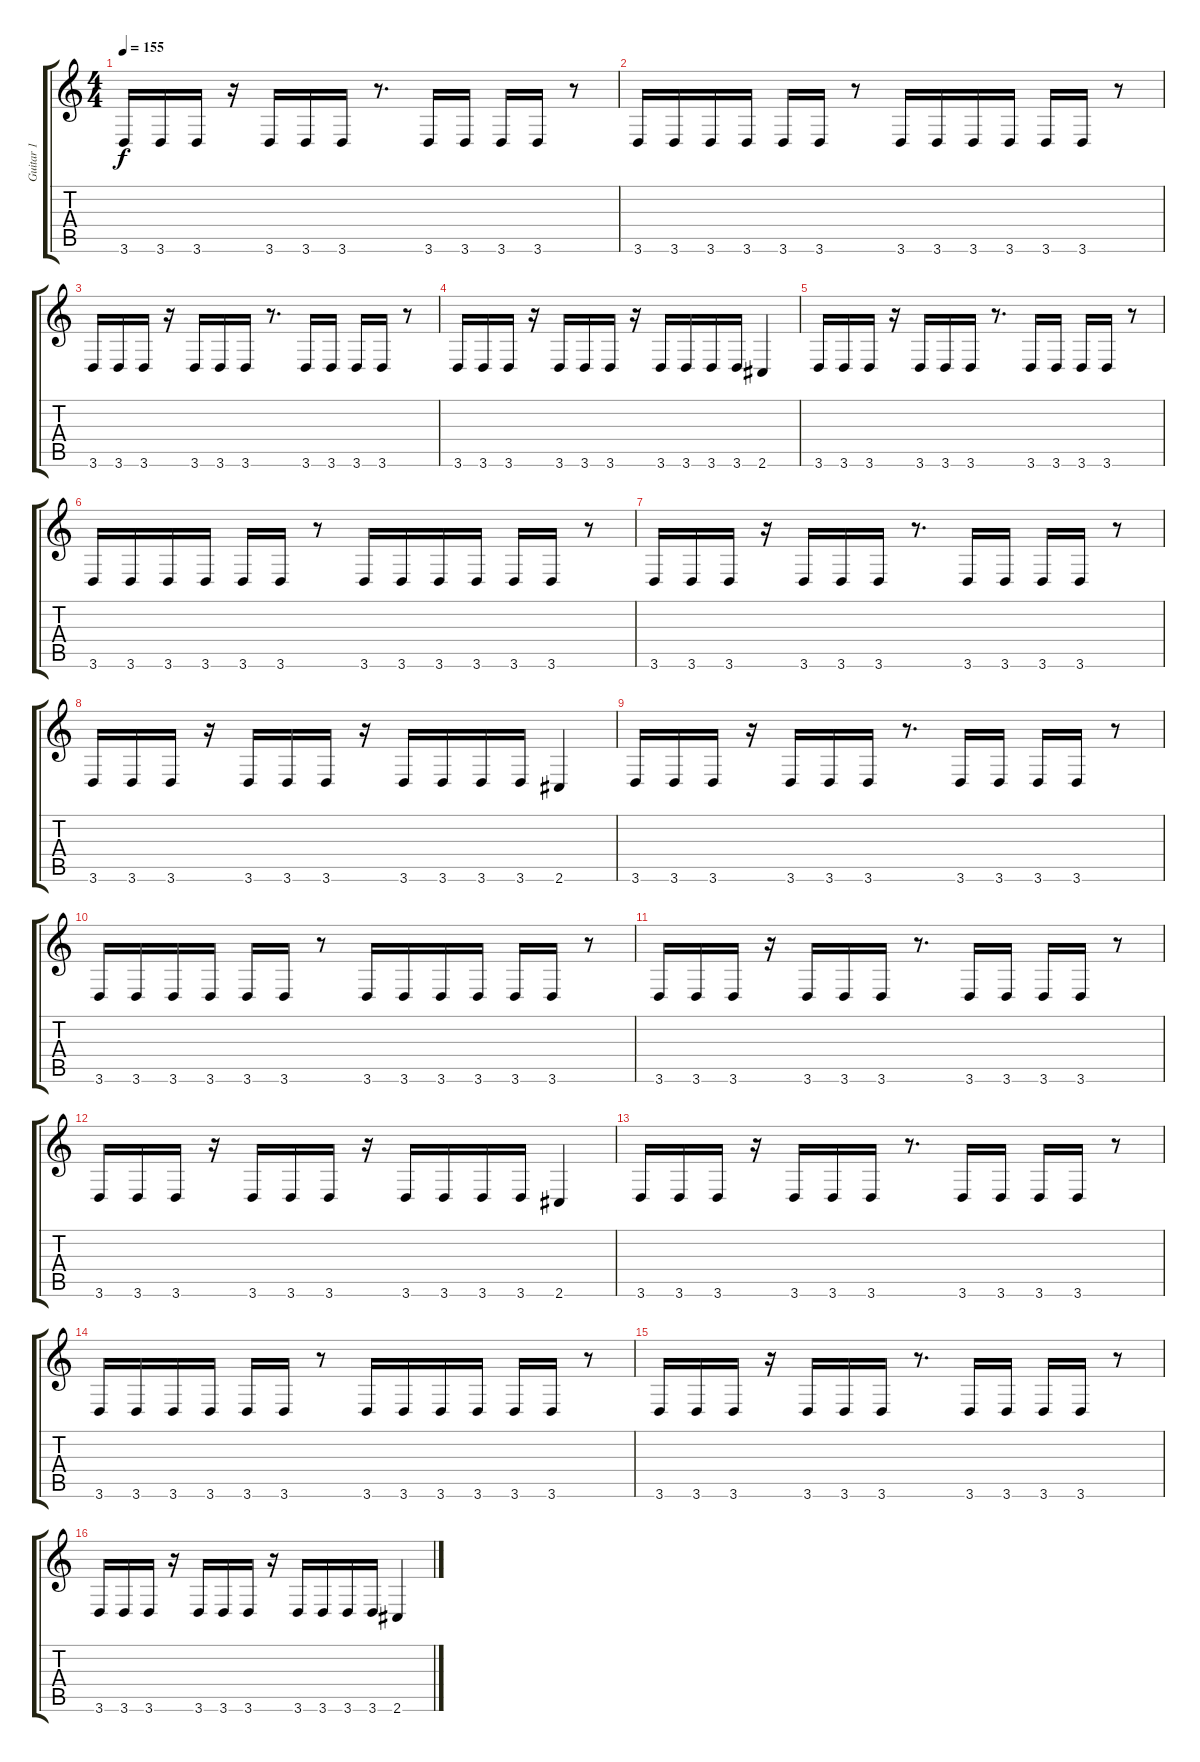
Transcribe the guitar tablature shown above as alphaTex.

\track ("Guitar 1" "Guitar 1") {instrument distortionguitar}
\staff {score tabs}
\tuning (B3 Gb3 D3 A2 E2 B1) {hide}
\ts (4 4)
\tempo 155
\clef g2
\ks c
3.6.16{dy f instrument distortionguitar} 3.6.16 3.6.16 r.16 3.6.16 3.6.16 3.6.16 r.8{d} 3.6.16 3.6.16 3.6.16 3.6.16 r.8 |
3.6.16 3.6.16 3.6.16 3.6.16 3.6.16 3.6.16 r.8 3.6.16 3.6.16 3.6.16 3.6.16 3.6.16 3.6.16 r.8 |
3.6.16 3.6.16 3.6.16 r.16 3.6.16 3.6.16 3.6.16 r.8{d} 3.6.16 3.6.16 3.6.16 3.6.16 r.8 |
3.6.16 3.6.16 3.6.16 r.16 3.6.16 3.6.16 3.6.16 r.16 3.6.16 3.6.16 3.6.16 3.6.16 2.6.4 |
3.6.16 3.6.16 3.6.16 r.16 3.6.16 3.6.16 3.6.16 r.8{d} 3.6.16 3.6.16 3.6.16 3.6.16 r.8 |
3.6.16 3.6.16 3.6.16 3.6.16 3.6.16 3.6.16 r.8 3.6.16 3.6.16 3.6.16 3.6.16 3.6.16 3.6.16 r.8 |
3.6.16 3.6.16 3.6.16 r.16 3.6.16 3.6.16 3.6.16 r.8{d} 3.6.16 3.6.16 3.6.16 3.6.16 r.8 |
3.6.16 3.6.16 3.6.16 r.16 3.6.16 3.6.16 3.6.16 r.16 3.6.16 3.6.16 3.6.16 3.6.16 2.6.4 |
3.6.16 3.6.16 3.6.16 r.16 3.6.16 3.6.16 3.6.16 r.8{d} 3.6.16 3.6.16 3.6.16 3.6.16 r.8 |
3.6.16 3.6.16 3.6.16 3.6.16 3.6.16 3.6.16 r.8 3.6.16 3.6.16 3.6.16 3.6.16 3.6.16 3.6.16 r.8 |
3.6.16 3.6.16 3.6.16 r.16 3.6.16 3.6.16 3.6.16 r.8{d} 3.6.16 3.6.16 3.6.16 3.6.16 r.8 |
3.6.16 3.6.16 3.6.16 r.16 3.6.16 3.6.16 3.6.16 r.16 3.6.16 3.6.16 3.6.16 3.6.16 2.6.4 |
3.6.16 3.6.16 3.6.16 r.16 3.6.16 3.6.16 3.6.16 r.8{d} 3.6.16 3.6.16 3.6.16 3.6.16 r.8 |
3.6.16 3.6.16 3.6.16 3.6.16 3.6.16 3.6.16 r.8 3.6.16 3.6.16 3.6.16 3.6.16 3.6.16 3.6.16 r.8 |
3.6.16 3.6.16 3.6.16 r.16 3.6.16 3.6.16 3.6.16 r.8{d} 3.6.16 3.6.16 3.6.16 3.6.16 r.8 |
3.6.16 3.6.16 3.6.16 r.16 3.6.16 3.6.16 3.6.16 r.16 3.6.16 3.6.16 3.6.16 3.6.16 2.6.4
